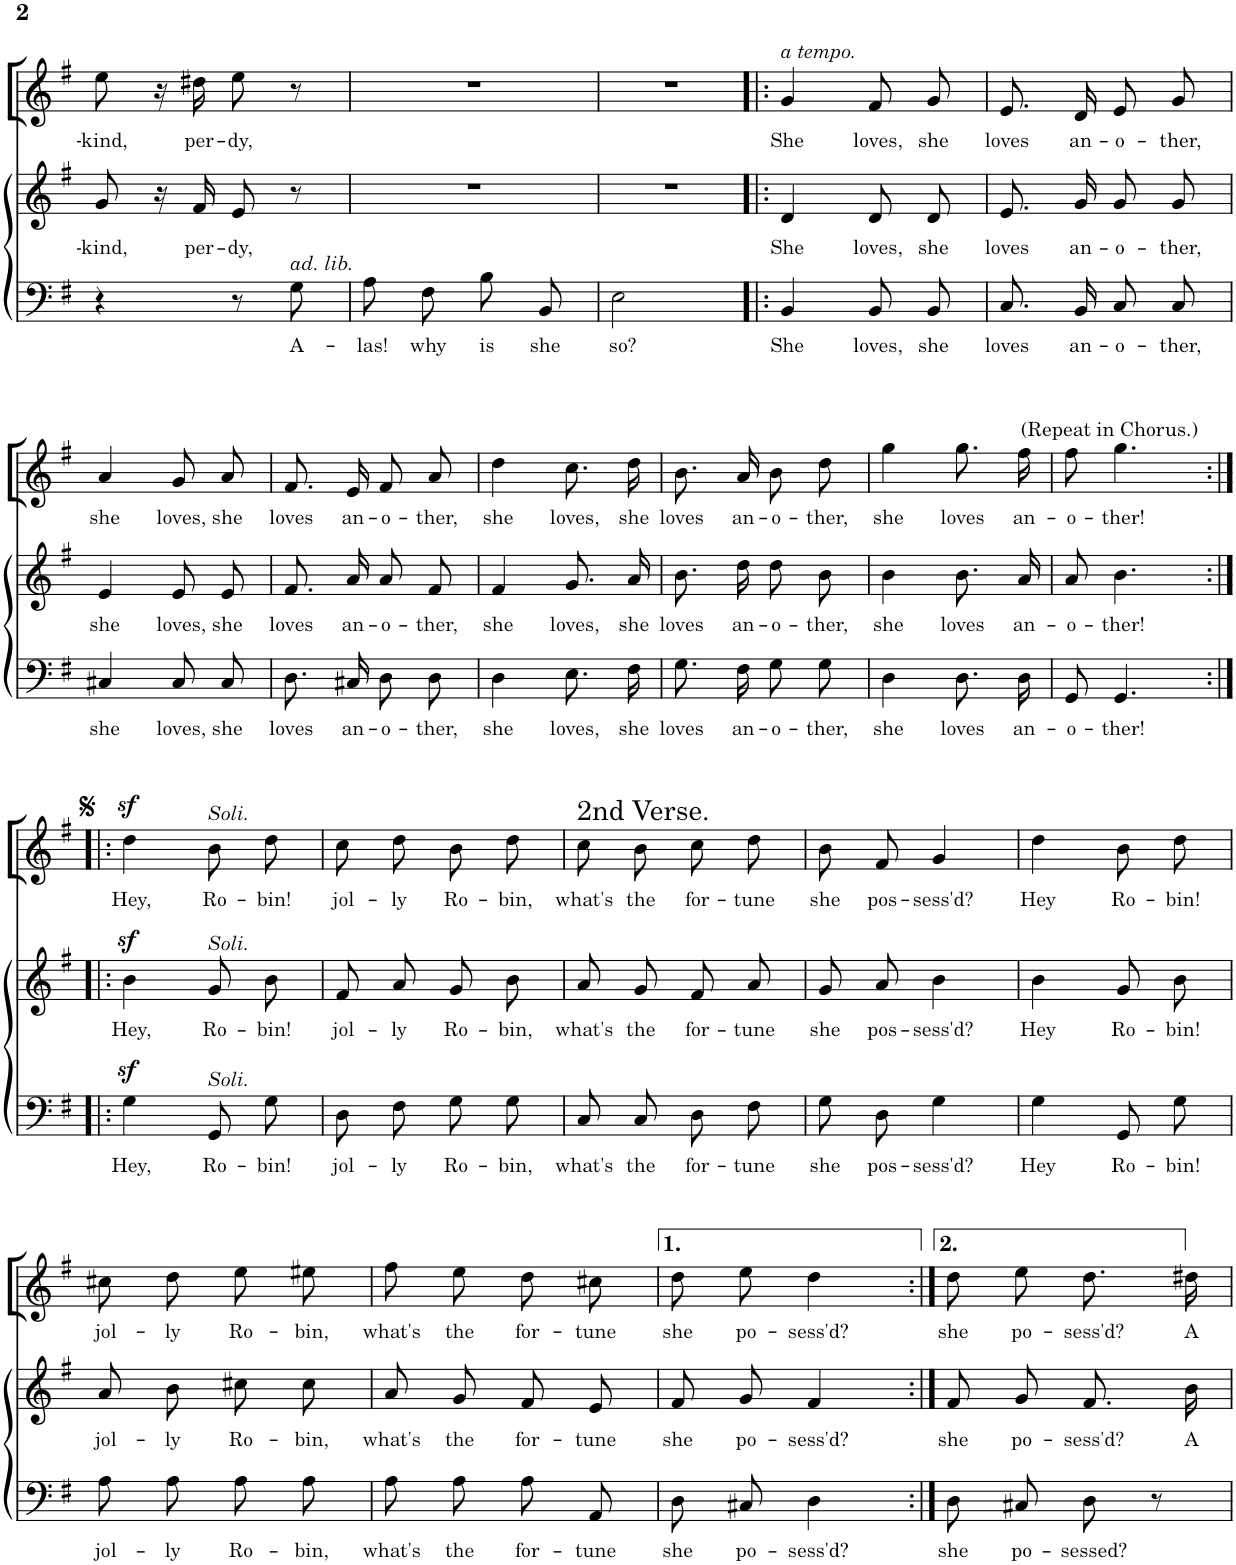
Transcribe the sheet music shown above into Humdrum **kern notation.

**kern	**text	**kern	**text	**kern	**text
*part3	*part3	*part2	*part2	*part1	*part1
*staff3	*staff3	*staff2	*staff2	*staff1	*staff1
*I"Baritone	*	*I"Alto	*	*I"Soprano	*
!!LO:PB:g=z
*clefF4	*	*clefG2	*	*clefG2	*
*k[f#]	*	*k[f#]	*	*k[f#]	*
*M2/4	*	*M2/4	*	*M2/4	*
=15	=15	=15	=15	=15	=15
!	!	!	!LO:LY:b	!	!LO:LY:b
4r	.	8g/	-kind,	8ee\	-kind,
.	.	16r	.	16r	.
!	!	!	!LO:LY:b	!	!LO:LY:b
.	.	16f#'~/	per-	16dd#X'~\	per-
!	!	!	!LO:LY:b	!	!LO:LY:b
8r	.	8e/	-dy,	8ee\	-dy,
!LO:TX:a:i:t=ad. lib.	!	!	!	!	!
!	!LO:LY:b	!	!	!	!
8G'~\	A-	8r	.	8r	.
=16	=16	=16	=16	=16	=16
!	!LO:LY:b	!	!	!	!
8A;<'~\L	-las!	2r	.	2r	.
!	!LO:LY:b	!	!	!	!
8F#'~\J	why	.	.	.	.
!	!LO:LY:b	!	!	!	!
8B'~\L	is	.	.	.	.
!	!LO:LY:b	!	!	!	!
8BB'~\J	she	.	.	.	.
=17	=17	=17	=17	=17	=17
!	!LO:LY:b	!	!	!	!
2E;<'~\	so?	2r	.	2r	.
=18!|:	=18!|:	=18!|:	=18!|:	=18!|:	=18!|:
!	!	!	!	!LO:TX:a:i:t=a tempo.	!
!	!LO:LY:b	!	!LO:LY:b	!	!LO:LY:b
4BB'~/	She	4d'~/	She	4g'~/	She
!	!LO:LY:b	!	!LO:LY:b	!	!LO:LY:b
8BB'~/L	loves,	8d'~/L	loves,	8f#'~/L	loves,
!	!LO:LY:b	!	!LO:LY:b	!	!LO:LY:b
8BB'~/J	she	8d'~/J	she	8g'~/J	she
=19	=19	=19	=19	=19	=19
!	!LO:LY:b	!	!LO:LY:b	!	!LO:LY:b
8.C'~/L	loves	8.e'~/L	loves	8.e'~/L	loves
!	!LO:LY:b	!	!LO:LY:b	!	!LO:LY:b
16BB'~/Jk	an-	16g'~/Jk	an-	16d'~/Jk	an-
!	!LO:LY:b	!	!LO:LY:b	!	!LO:LY:b
8C'~/L	-o-	8g'~/L	-o-	8e'~/L	-o-
!	!LO:LY:b	!	!LO:LY:b	!	!LO:LY:b
8C'~/J	-ther,	8g'~/J	-ther,	8g'~/J	-ther,
!!LO:LB:g=z
=20	=20	=20	=20	=20	=20
!	!LO:LY:b	!	!LO:LY:b	!	!LO:LY:b
4C#X'~/	she	4e'~/	she	4a'~/	she
!	!LO:LY:b	!	!LO:LY:b	!	!LO:LY:b
8C#'~/L	loves,	8e'~/L	loves,	8g'~/L	loves,
!	!LO:LY:b	!	!LO:LY:b	!	!LO:LY:b
8C#'~/J	she	8e'~/J	she	8a'~/J	she
=21	=21	=21	=21	=21	=21
!	!LO:LY:b	!	!LO:LY:b	!	!LO:LY:b
8.D'~/L	loves	8.f#'~/L	loves	8.f#'~/L	loves
!	!LO:LY:b	!	!LO:LY:b	!	!LO:LY:b
16C#X'~/Jk	an-	16a'~/Jk	an-	16e'~/Jk	an-
!	!LO:LY:b	!	!LO:LY:b	!	!LO:LY:b
8D'~\L	-o-	8a'~/L	-o-	8f#'~/L	-o-
!	!LO:LY:b	!	!LO:LY:b	!	!LO:LY:b
8D'~\J	-ther,	8f#'~/J	-ther,	8a'~/J	-ther,
=22	=22	=22	=22	=22	=22
!	!LO:LY:b	!	!LO:LY:b	!	!LO:LY:b
4D'~\	she	4f#'~/	she	4dd'~\	she
!	!LO:LY:b	!	!LO:LY:b	!	!LO:LY:b
8.E'~\L	loves,	8.g'~/L	loves,	8.cc'~\L	loves,
!	!LO:LY:b	!	!LO:LY:b	!	!LO:LY:b
16F#'~\Jk	she	16a'~/Jk	she	16dd'~\Jk	she
=23	=23	=23	=23	=23	=23
!	!LO:LY:b	!	!LO:LY:b	!	!LO:LY:b
8.G'~\L	loves	8.b'~\L	loves	8.b'~/L	loves
!	!LO:LY:b	!	!LO:LY:b	!	!LO:LY:b
16F#'~\Jk	an-	16dd'~\Jk	an-	16a'~/Jk	an-
!	!LO:LY:b	!	!LO:LY:b	!	!LO:LY:b
8G'~\L	-o-	8dd'~\L	-o-	8b'~\L	-o-
!	!LO:LY:b	!	!LO:LY:b	!	!LO:LY:b
8G'~\J	-ther,	8b'~\J	-ther,	8dd'~\J	-ther,
=24	=24	=24	=24	=24	=24
!	!LO:LY:b	!	!LO:LY:b	!	!LO:LY:b
4D'~\	she	4b'~\	she	4gg'~\	she
!	!LO:LY:b	!	!LO:LY:b	!	!LO:LY:b
8.D'~\L	loves	8.b'~/L	loves	8.gg'~\L	loves
!	!LO:LY:b	!	!LO:LY:b	!	!LO:LY:b
16D'~\Jk	an-	16a'~/Jk	an-	16ff#'~\Jk	an-
=25	=25	=25	=25	=25	=25
!	!LO:LY:b	!	!LO:LY:b	!	!LO:LY:b
8GG'~/	-o-	8a'~/	-o-	8ff#'~\	-o-
!	!	!	!	!LO:TX:a:t=(Repeat in Chorus.)	!
!	!LO:LY:b	!	!LO:LY:b	!	!LO:LY:b
4.GG'~/	-ther!	4.b'~\	-ther!	4.gg'~\	-ther!
!!LO:LB:g=z
=26:|!|:	=26:|!|:	=26:|!|:	=26:|!|:	=26:|!|:	=26:|!|:
!	!	!	!	!LO:TX:a:t=𝄋	!
!	!LO:LY:b	!	!LO:LY:b	!	!LO:LY:b
4Gz>'~\	Hey,	4bz>'~\	Hey,	4ddz>'~\	Hey,
!	!	!	!	!LO:TX:a:i:t=Soli.	!
!	!	!LO:TX:a:i:t=Soli.	!	!	!
!LO:TX:a:i:t=Soli.	!	!	!	!	!
!	!LO:LY:b	!	!LO:LY:b	!	!LO:LY:b
8GG'~/L	Ro-	8g'~/L	Ro-	8b'~\L	Ro-
!	!LO:LY:b	!	!LO:LY:b	!	!LO:LY:b
8G'~/J	-bin!	8b'~/J	-bin!	8dd'~\J	-bin!
=27	=27	=27	=27	=27	=27
!	!LO:LY:b	!	!LO:LY:b	!	!LO:LY:b
8D'~\L	jol-	8f#'~/L	jol-	8cc'~\L	jol-
!	!LO:LY:b	!	!LO:LY:b	!	!LO:LY:b
8F#'~\J	-ly	8a'~/J	-ly	8dd'~\J	-ly
!	!LO:LY:b	!	!LO:LY:b	!	!LO:LY:b
8G'~\L	Ro-	8g'~/L	Ro-	8b'~\L	Ro-
!	!LO:LY:b	!	!LO:LY:b	!	!LO:LY:b
8G'~\J	-bin,	8b'~/J	-bin,	8dd'~\J	-bin,
=28	=28	=28	=28	=28	=28
!	!	!	!	!LO:TX:a:t=2nd Verse.	!
!	!LO:LY:b	!	!LO:LY:b	!	!LO:LY:b
8C'~/L	what's	8a'~/L	what's	8cc'~\L	what's
!	!LO:LY:b	!	!LO:LY:b	!	!LO:LY:b
8C'~/J	the	8g'~/J	the	8b'~\J	the
!	!LO:LY:b	!	!LO:LY:b	!	!LO:LY:b
8D'~\L	for-	8f#'~/L	for-	8cc'~\L	for-
!	!LO:LY:b	!	!LO:LY:b	!	!LO:LY:b
8F#'~\J	-tune	8a'~/J	-tune	8dd'~\J	-tune
=29	=29	=29	=29	=29	=29
!	!LO:LY:b	!	!LO:LY:b	!	!LO:LY:b
8G'~\L	she	8g'~/L	she	8b'~/L	she
!	!LO:LY:b	!	!LO:LY:b	!	!LO:LY:b
8D'~\J	pos-	8a'~/J	pos-	8f#'~/J	pos-
!	!LO:LY:b	!	!LO:LY:b	!	!LO:LY:b
4G'~\	-sess'd?	4b'~\	-sess'd?	4g'~/	-sess'd?
=30	=30	=30	=30	=30	=30
!	!LO:LY:b	!	!LO:LY:b	!	!LO:LY:b
4G'~\	Hey	4b'~\	Hey	4dd'~\	Hey
!	!LO:LY:b	!	!LO:LY:b	!	!LO:LY:b
8GG'~/L	Ro-	8g'~/L	Ro-	8b'~\L	Ro-
!	!LO:LY:b	!	!LO:LY:b	!	!LO:LY:b
8G'~/J	-bin!	8b'~/J	-bin!	8dd'~\J	-bin!
!!LO:LB:g=z
=31	=31	=31	=31	=31	=31
!	!LO:LY:b	!	!LO:LY:b	!	!LO:LY:b
8A'~\L	jol-	8a'~/L	jol-	8cc#X'~\L	jol-
!	!LO:LY:b	!	!LO:LY:b	!	!LO:LY:b
8A'~\J	-ly	8b'~/J	-ly	8dd'~\J	-ly
!	!LO:LY:b	!	!LO:LY:b	!	!LO:LY:b
8A'~\L	Ro-	8cc#X'~\L	Ro-	8ee'~\L	Ro-
!	!LO:LY:b	!	!LO:LY:b	!	!LO:LY:b
8A'~\J	-bin,	8cc#'~\J	-bin,	8ee#X'~\J	-bin,
=32	=32	=32	=32	=32	=32
!	!LO:LY:b	!	!LO:LY:b	!	!LO:LY:b
8A'~\L	what's	8a'~/L	what's	8ff#'~\L	what's
!	!LO:LY:b	!	!LO:LY:b	!	!LO:LY:b
8A'~\J	the	8g'~/J	the	8ee'~\J	the
!	!LO:LY:b	!	!LO:LY:b	!	!LO:LY:b
8A'~\L	for-	8f#'~/L	for-	8dd'~\L	for-
!	!LO:LY:b	!	!LO:LY:b	!	!LO:LY:b
8AA'~\J	-tune	8e'~/J	-tune	8cc#X'~\J	-tune
=33	=33	=33	=33	=33	=33
!	!LO:LY:b	!	!LO:LY:b	!	!LO:LY:b
8D'~/L	she	8f#'~/L	she	8dd'~\L	she
!	!LO:LY:b	!	!LO:LY:b	!	!LO:LY:b
8C#X'~/J	po-	8g'~/J	po-	8ee'~\J	po-
!	!LO:LY:b	!	!LO:LY:b	!	!LO:LY:b
4D'~\	-sess'd?	4f#'~/	-sess'd?	4dd'~\	-sess'd?
=34:|!	=34:|!	=34:|!	=34:|!	=34:|!	=34:|!
!	!LO:LY:b	!	!LO:LY:b	!	!LO:LY:b
8D'~/L	she	8f#'~/L	she	8dd'~\L	she
!	!LO:LY:b	!	!LO:LY:b	!	!LO:LY:b
8C#X'~/J	po-	8g'~/J	po-	8ee'~\J	po-
!	!LO:LY:b	!	!LO:LY:b	!	!LO:LY:b
8D'~\	-sessed?	8.f#'~/L	-sess'd?	8.dd'~\L	-sess'd?
8r	.	.	.	.	.
!	!	!	!LO:LY:b	!	!LO:LY:b
.	.	16b'~/Jk	A	16dd#X'~\Jk	A
=	=	=	=	=	=
*-	*-	*-	*-	*-	*-
